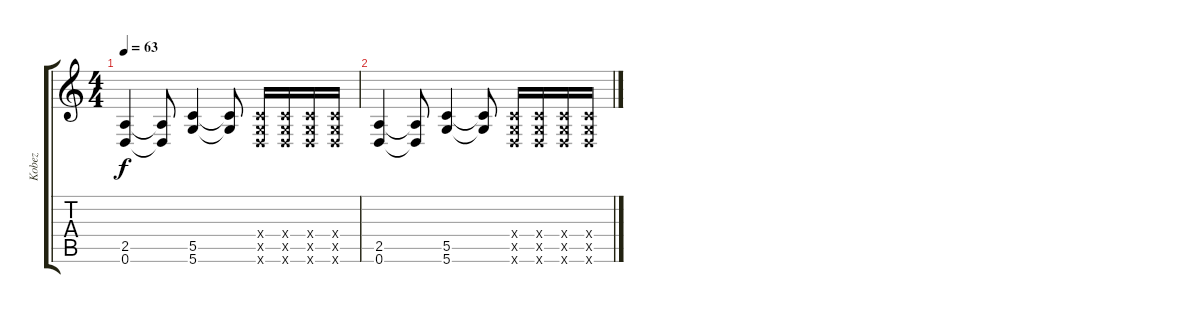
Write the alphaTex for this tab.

\track ("Kobez" "Kobez") {instrument distortionguitar}
\staff {score tabs}
\tuning (D4 A3 F3 C3 G2 D2) {hide}
\ts (4 4)
\tempo 63
\clef g2
\ks c
(2.5 0.6).4{dy f} (2.5{t} 0.6{t}).8 (5.5 5.6).4 (5.5{t} 5.6{t}).8 (0.4{x} 0.5{x} 0.6{x}).16 (0.4{x} 0.5{x} 0.6{x}).16 (0.4{x} 0.5{x} 0.6{x}).16 (0.4{x} 0.5{x} 0.6{x}).16 |
(2.5 0.6).4 (2.5{t} 0.6{t}).8 (5.5 5.6).4 (5.5{t} 5.6{t}).8 (0.4{x} 0.5{x} 0.6{x}).16 (0.4{x} 0.5{x} 0.6{x}).16 (0.4{x} 0.5{x} 0.6{x}).16 (0.4{x} 0.5{x} 0.6{x}).16
